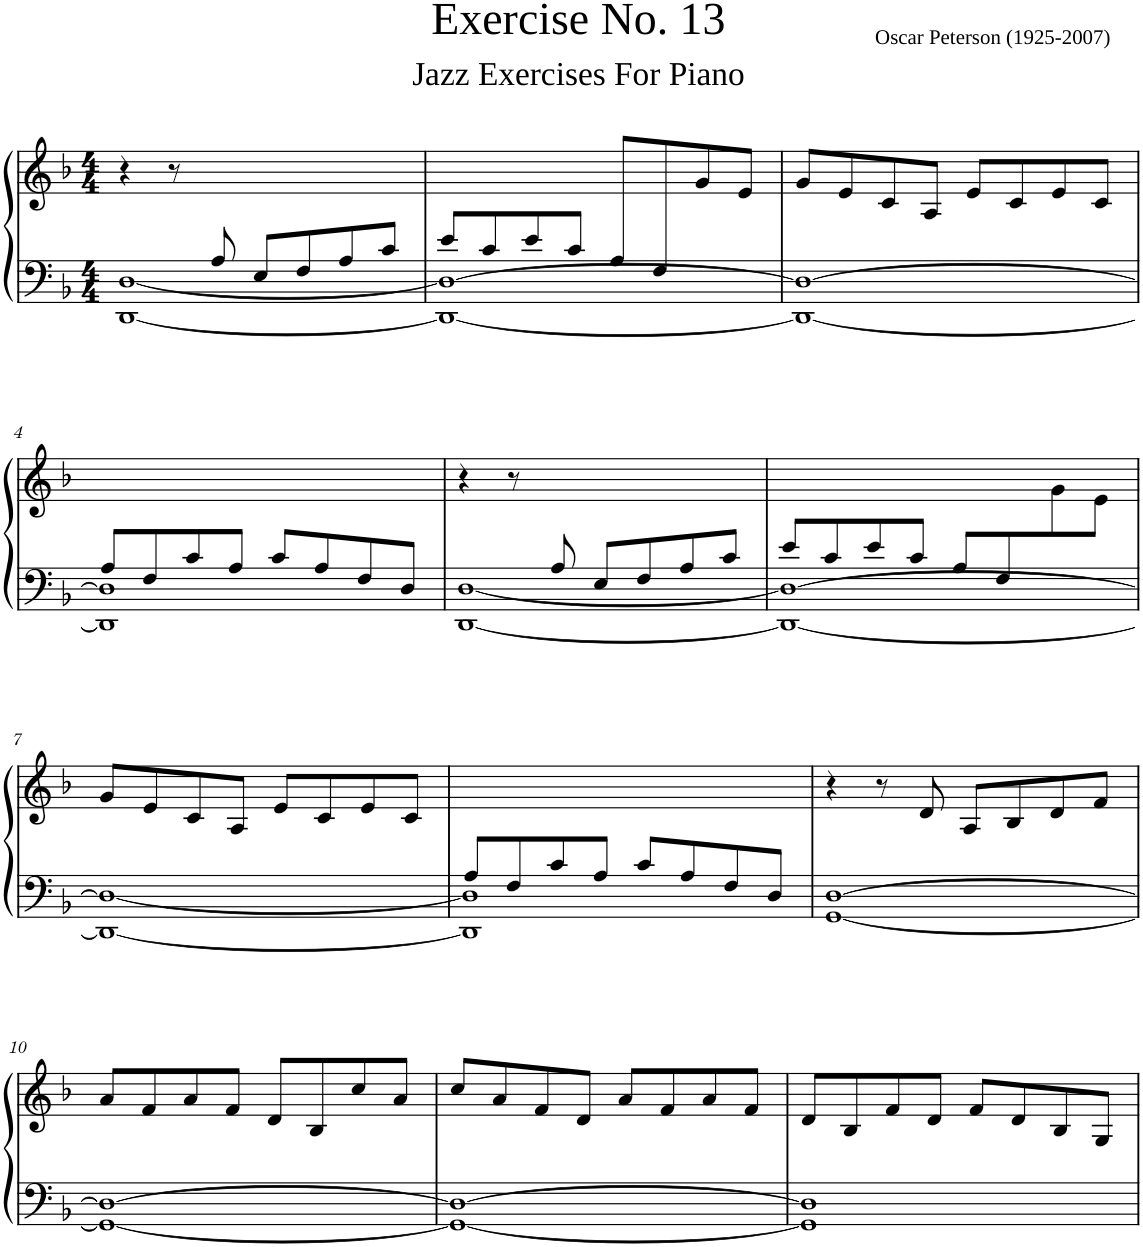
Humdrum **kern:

**kern	**kern
*part1	*part1
*staff2	*staff1
*I"Piano	*
*I'Pno	*
*clefF4	*clefG2
*k[b-]	*k[b-]
*M4/4	*M4/4
=1	=1
*^	*
4.ryy	[1DD [<1D	4r
.	.	8r
8A/	.	2ryy
8E/L	.	.
8F/	.	.
8A/	.	.
8c/J	.	8ryy
=2	=2	=2
8e/L	1DD_ 1D_	2.ryy
8c/	.	.
8e/	.	.
8c/J	.	.
8A/L	.	.
8F/	.	.
4ryy	.	8g/
.	.	8e/J
*v	*v	*
=3	=3
1DD_ 1D_	8g/L
.	8e/
.	8c/
.	8A/J
.	8e/L
.	8c/
.	8e/
.	8c/J
!!LO:LB:g=z
=4	=4
*^	*
8A/L	1DD] 1D]	1ryy
8F/	.	.
8c/	.	.
8A/J	.	.
8c/L	.	.
8A/	.	.
8F/	.	.
8D/J	.	.
=5	=5	=5
4.ryy	[1DD [<1D	4r
.	.	8r
8A/	.	2ryy
8E/L	.	.
8F/	.	.
8A/	.	.
8c/J	.	8ryy
=6	=6	=6
8e/L	1DD_ 1D_	2.ryy
8c/	.	.
8e/	.	.
8c/J	.	.
8A/L	.	.
8F/	.	.
4ryy	.	8g\
.	.	8e\J
*v	*v	*
!!LO:LB:g=z
=7	=7
1DD_ 1D_	8g/L
.	8e/
.	8c/
.	8A/J
.	8e/L
.	8c/
.	8e/
.	8c/J
=8	=8
*^	*
8A/L	1DD] 1D]	1ryy
8F/	.	.
8c/	.	.
8A/J	.	.
8c/L	.	.
8A/	.	.
8F/	.	.
8D/J	.	.
*v	*v	*
=9	=9
[1GG [>1D	4r
.	8r
.	8d/
.	8A/L
.	8B-/
.	8d/
.	8f/J
!!LO:LB:g=z
=10	=10
1GG_ 1D_	8a/L
.	8f/
.	8a/
.	8f/J
.	8d/L
.	8B-/
.	8cc/
.	8a/J
=11	=11
1GG_ 1D_	8cc/L
.	8a/
.	8f/
.	8d/J
.	8a/L
.	8f/
.	8a/
.	8f/J
=12	=12
1GG] 1D]	8d/L
.	8B-/
.	8f/
.	8d/J
.	8f/L
.	8d/
.	8B-/
.	8G/J
=	=
*-	*-
